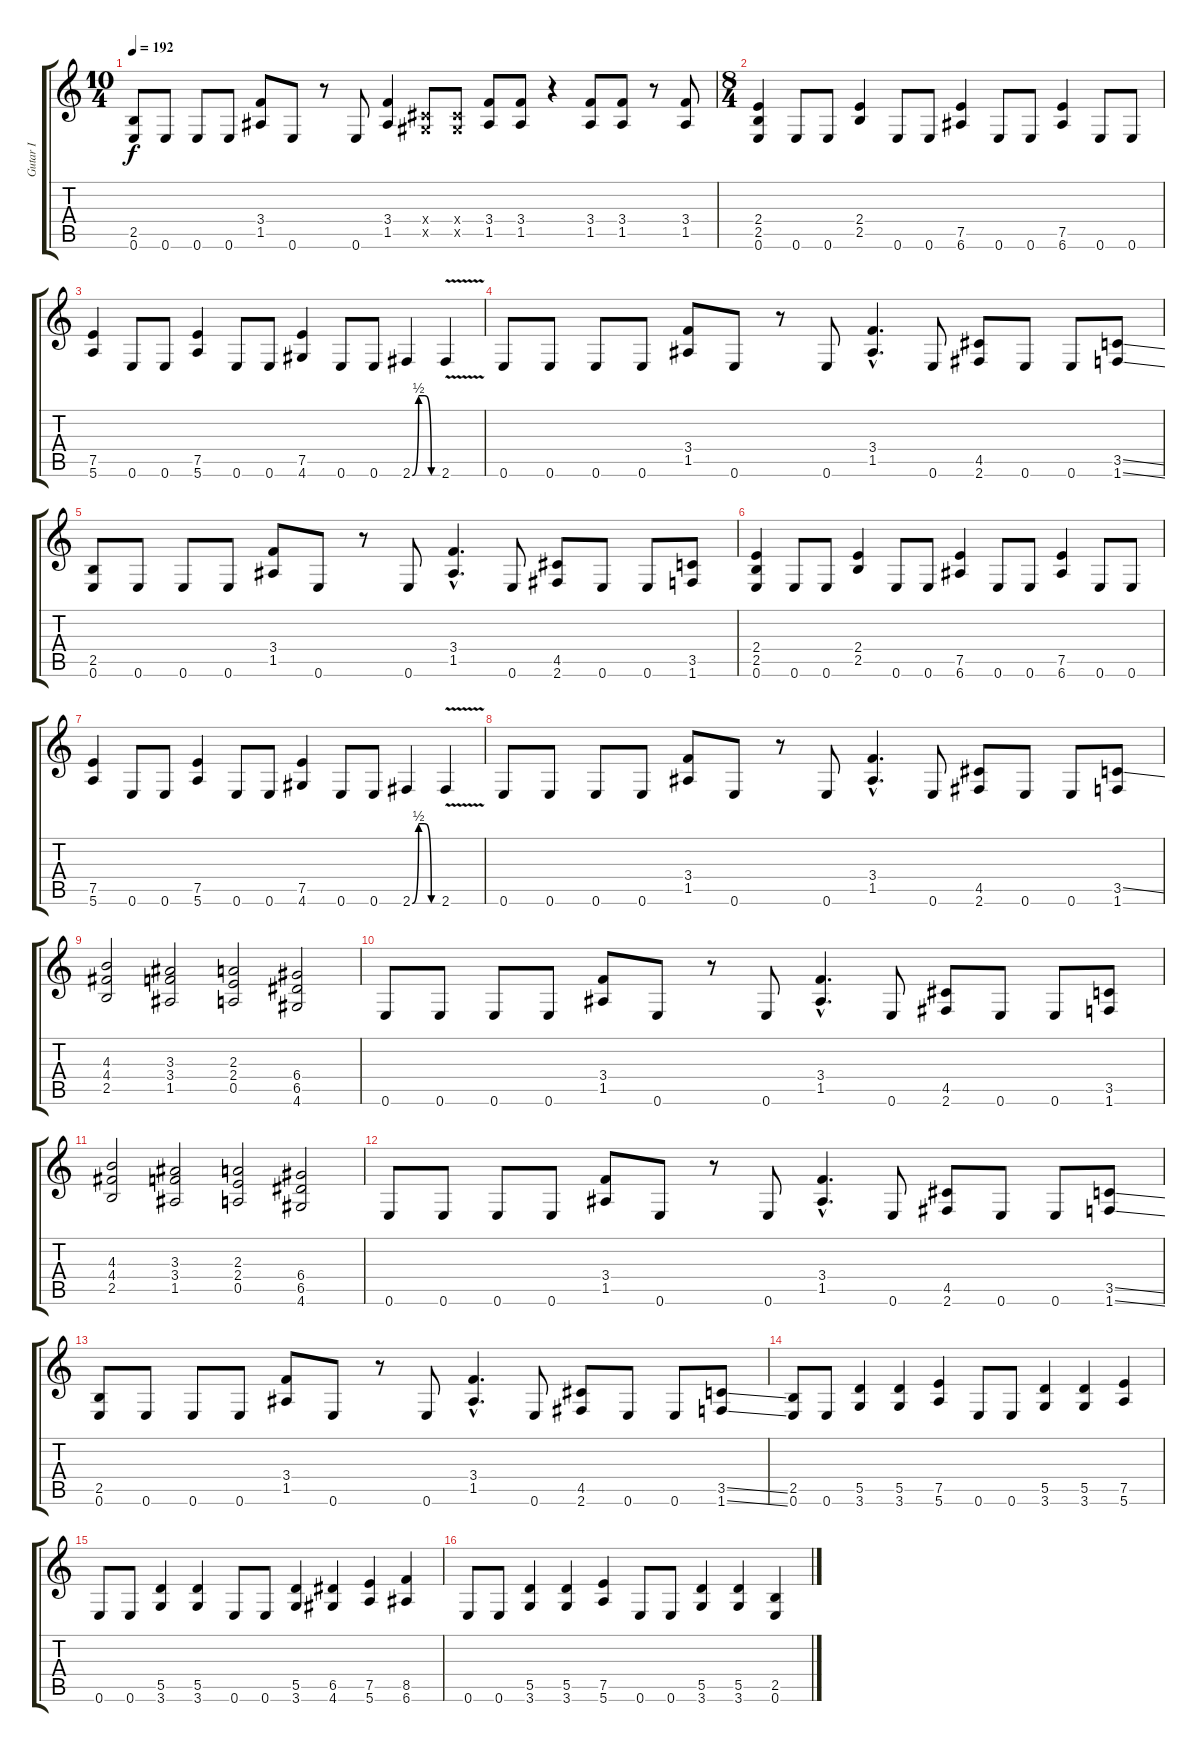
\track ("Gutar I" "Gutar I") {instrument distortionguitar}
\staff {score tabs}
\tuning (E4 B3 G3 D3 A2 E2) {hide}
\ts (10 4)
\tempo 192
\clef g2
\ks c
(2.5 0.6).8{dy f} 0.6.8 0.6.8 0.6.8 (3.4 1.5).8 0.6.8 r.8 0.6.8 (3.4 1.5).4 (-1.4{x} -1.5{x}).8 (-1.4{x} -1.5{x}).8 (3.4 1.5).8 (3.4 1.5).8 r.4 (3.4 1.5).8 (3.4 1.5).8 r.8 (3.4 1.5).8 |
\ts (8 4)
(2.4 2.5 0.6).4 0.6.8 0.6.8 (2.4 2.5).4 0.6.8 0.6.8 (7.5 6.6).4 0.6.8 0.6.8 (7.5 6.6).4 0.6.8 0.6.8 |
(7.5 5.6).4 0.6.8 0.6.8 (7.5 5.6).4 0.6.8 0.6.8 (7.5 4.6).4 0.6.8 0.6.8 2.6{be (custom 0 0 15 2 30 2 45 0 60 0)}.4 2.6{v}.4 |
0.6.8 0.6.8 0.6.8 0.6.8 (3.4 1.5).8 0.6.8 r.8 0.6.8 (3.4{hac} 1.5{hac}).4{d} 0.6.8 (4.5 2.6).8 0.6.8 0.6.8 (3.5{ss} 1.6{ss}).8 |
(2.5 0.6).8 0.6.8 0.6.8 0.6.8 (3.4 1.5).8 0.6.8 r.8 0.6.8 (3.4{hac} 1.5{hac}).4{d} 0.6.8 (4.5 2.6).8 0.6.8 0.6.8 (3.5 1.6).8 |
(2.4 2.5 0.6).4 0.6.8 0.6.8 (2.4 2.5).4 0.6.8 0.6.8 (7.5 6.6).4 0.6.8 0.6.8 (7.5 6.6).4 0.6.8 0.6.8 |
(7.5 5.6).4 0.6.8 0.6.8 (7.5 5.6).4 0.6.8 0.6.8 (7.5 4.6).4 0.6.8 0.6.8 2.6{be (custom 0 0 15 2 30 2 45 0 60 0)}.4 2.6{v}.4 |
0.6.8 0.6.8 0.6.8 0.6.8 (3.4 1.5).8 0.6.8 r.8 0.6.8 (3.4{hac} 1.5{hac}).4{d} 0.6.8 (4.5 2.6).8 0.6.8 0.6.8 (3.5{ss} 1.6).8 |
(4.3 4.4 2.5).2 (3.3 3.4 1.5).2 (2.3 2.4 0.5).2 (6.4 6.5 4.6).2 |
0.6.8 0.6.8 0.6.8 0.6.8 (3.4 1.5).8 0.6.8 r.8 0.6.8 (3.4{hac} 1.5{hac}).4{d} 0.6.8 (4.5 2.6).8 0.6.8 0.6.8 (3.5 1.6).8 |
(4.3 4.4 2.5).2 (3.3 3.4 1.5).2 (2.3 2.4 0.5).2 (6.4 6.5 4.6).2 |
0.6.8 0.6.8 0.6.8 0.6.8 (3.4 1.5).8 0.6.8 r.8 0.6.8 (3.4{hac} 1.5{hac}).4{d} 0.6.8 (4.5 2.6).8 0.6.8 0.6.8 (3.5{ss} 1.6{ss}).8 |
(2.5 0.6).8 0.6.8 0.6.8 0.6.8 (3.4 1.5).8 0.6.8 r.8 0.6.8 (3.4{hac} 1.5{hac}).4{d} 0.6.8 (4.5 2.6).8 0.6.8 0.6.8 (3.5{ss} 1.6{ss}).8 |
(2.5 0.6).8 0.6.8 (5.5 3.6).4 (5.5 3.6).4 (7.5 5.6).4 0.6.8 0.6.8 (5.5 3.6).4 (5.5 3.6).4 (7.5 5.6).4 |
0.6.8 0.6.8 (5.5 3.6).4 (5.5 3.6).4 0.6.8 0.6.8 (5.5 3.6).4 (6.5 4.6).4 (7.5 5.6).4 (8.5 6.6).4 |
0.6.8 0.6.8 (5.5 3.6).4 (5.5 3.6).4 (7.5 5.6).4 0.6.8 0.6.8 (5.5 3.6).4 (5.5 3.6).4 (2.5 0.6).4
